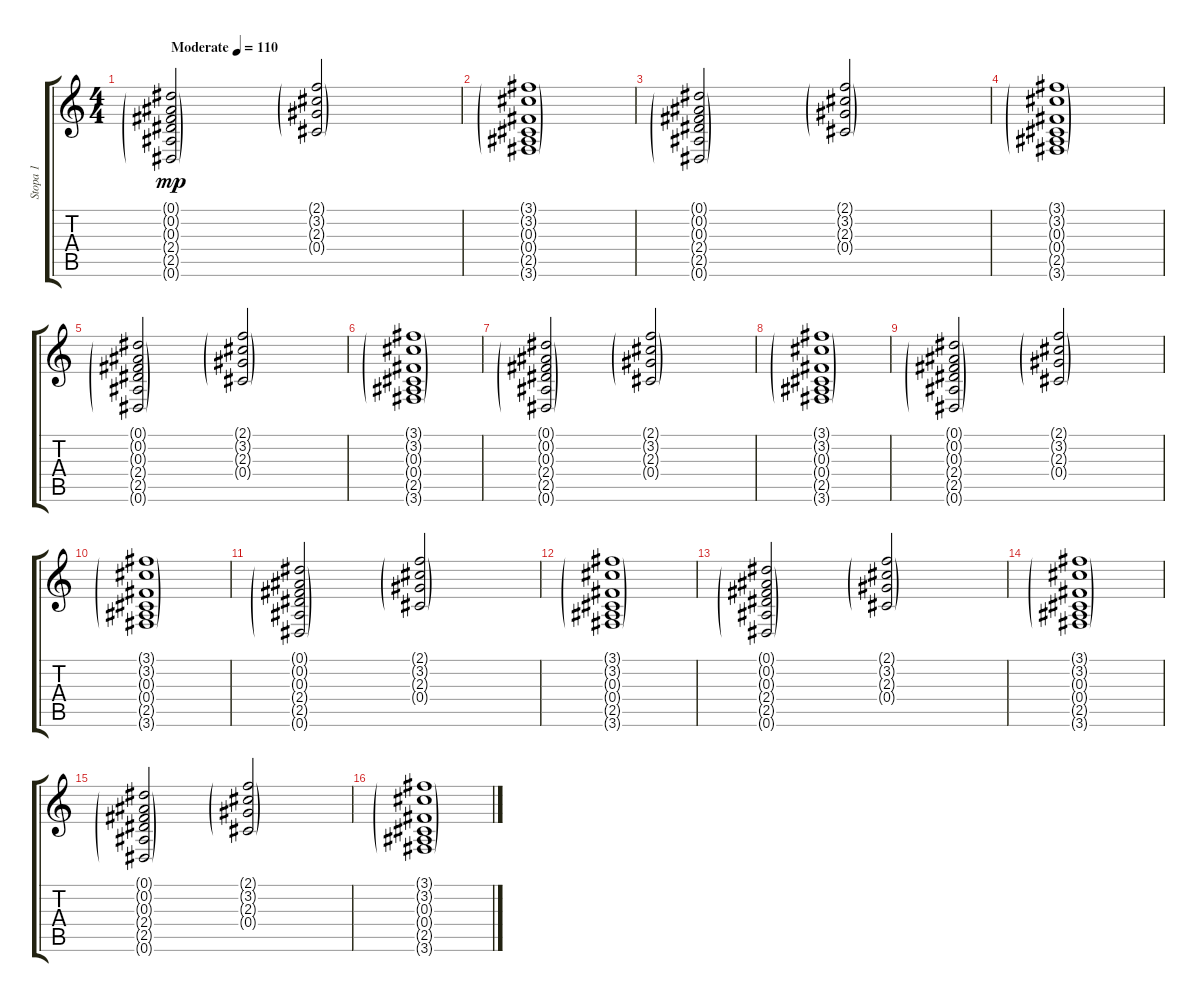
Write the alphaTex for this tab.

\track ("Stopa 1" "Stopa 1") {instrument overdrivenguitar}
\staff {score tabs}
\tuning (Eb4 Bb3 Gb3 Db3 Ab2 Eb2) {hide}
\ts (4 4)
\tempo (110 "Moderate")
\clef g2
\ks c
(0.1{g} 0.2{g} 0.3{g} 2.4{g} 2.5{g} 0.6{g}).2{dy mp instrument overdrivenguitar} (2.1{g} 3.2{g} 2.3{g} 0.4{g}).2 |
(3.1{g} 3.2{g} 0.3{g} 0.4{g} 2.5{g} 3.6{g}).1 |
(0.1{g} 0.2{g} 0.3{g} 2.4{g} 2.5{g} 0.6{g}).2 (2.1{g} 3.2{g} 2.3{g} 0.4{g}).2 |
(3.1{g} 3.2{g} 0.3{g} 0.4{g} 2.5{g} 3.6{g}).1 |
(0.1{g} 0.2{g} 0.3{g} 2.4{g} 2.5{g} 0.6{g}).2 (2.1{g} 3.2{g} 2.3{g} 0.4{g}).2 |
(3.1{g} 3.2{g} 0.3{g} 0.4{g} 2.5{g} 3.6{g}).1 |
(0.1{g} 0.2{g} 0.3{g} 2.4{g} 2.5{g} 0.6{g}).2 (2.1{g} 3.2{g} 2.3{g} 0.4{g}).2 |
(3.1{g} 3.2{g} 0.3{g} 0.4{g} 2.5{g} 3.6{g}).1 |
(0.1{g} 0.2{g} 0.3{g} 2.4{g} 2.5{g} 0.6{g}).2 (2.1{g} 3.2{g} 2.3{g} 0.4{g}).2 |
(3.1{g} 3.2{g} 0.3{g} 0.4{g} 2.5{g} 3.6{g}).1 |
(0.1{g} 0.2{g} 0.3{g} 2.4{g} 2.5{g} 0.6{g}).2 (2.1{g} 3.2{g} 2.3{g} 0.4{g}).2 |
(3.1{g} 3.2{g} 0.3{g} 0.4{g} 2.5{g} 3.6{g}).1 |
(0.1{g} 0.2{g} 0.3{g} 2.4{g} 2.5{g} 0.6{g}).2 (2.1{g} 3.2{g} 2.3{g} 0.4{g}).2 |
(3.1{g} 3.2{g} 0.3{g} 0.4{g} 2.5{g} 3.6{g}).1 |
(0.1{g} 0.2{g} 0.3{g} 2.4{g} 2.5{g} 0.6{g}).2 (2.1{g} 3.2{g} 2.3{g} 0.4{g}).2 |
(3.1{g} 3.2{g} 0.3{g} 0.4{g} 2.5{g} 3.6{g}).1
